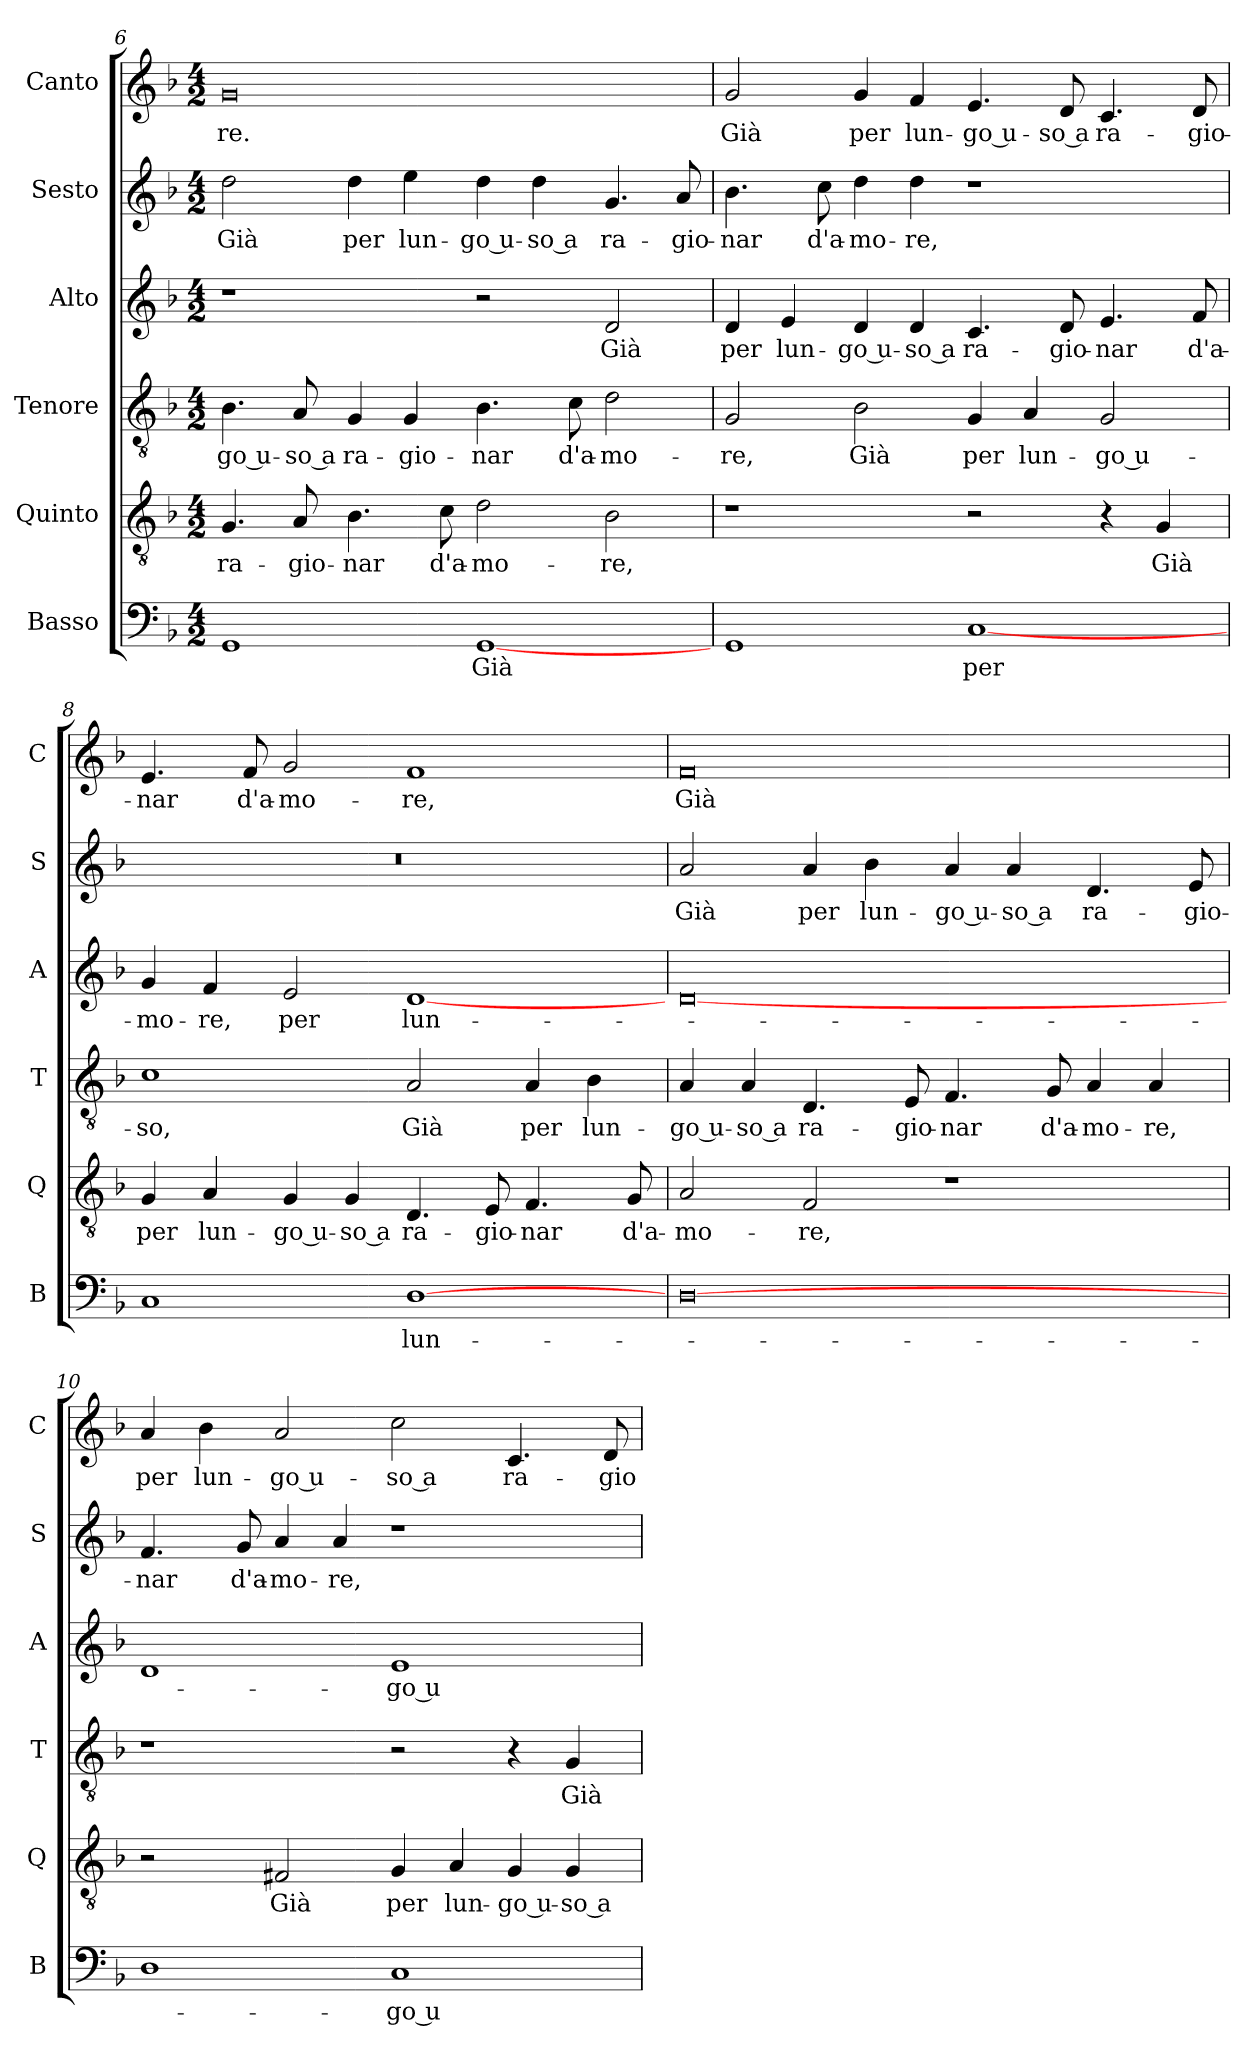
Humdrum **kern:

**kern	**text	**kern	**text	**kern	**text	**kern	**text	**kern	**text	**kern	**text
*part6	*part6	*part5	*part5	*part4	*part4	*part3	*part3	*part2	*part2	*part1	*part1
*staff6	*staff6	*staff5	*staff5	*staff4	*staff4	*staff3	*staff3	*staff2	*staff2	*staff1	*staff1
*I"Basso	*	*I"Quinto	*	*I"Tenore	*	*I"Alto	*	*I"Sesto	*	*I"Canto	*
*I'B	*	*I'Q	*	*I'T	*	*I'A	*	*I'S	*	*I'C	*
*clefF4	*	*clefGv2	*	*clefGv2	*	*clefG2	*	*clefG2	*	*clefG2	*
*k[b-]	*	*k[b-]	*	*k[b-]	*	*k[b-]	*	*k[b-]	*	*k[b-]	*
*d:	*	*d:	*	*d:	*	*d:	*	*d:	*	*d:	*
*M4/2	*	*M4/2	*	*M4/2	*	*M4/2	*	*M4/2	*	*M4/2	*
=6	=6	=6	=6	=6	=6	=6	=6	=6	=6	=6	=6
1GG	.	4.G	ra-	4.B-	-go u-	1r	.	2dd	Già	0g	-re.
.	.	8A	-gio-	8A	-so a	.	.	.	.	.	.
.	.	4.B-	-nar	4G	ra-	.	.	4dd	per	.	.
.	.	.	.	4G	-gio-	.	.	4ee	lun-	.	.
.	.	8c	d'a-	.	.	.	.	.	.	.	.
[1GG	Già	2d	-mo-	4.B-	-nar	2r	.	4dd	-go u-	.	.
.	.	.	.	.	.	.	.	4dd	-so a	.	.
.	.	.	.	8c	d'a-	.	.	.	.	.	.
.	.	2B-	-re,	2d	-mo-	2d	Già	4.g	ra-	.	.
.	.	.	.	.	.	.	.	8a	-gio-	.	.
=7	=7	=7	=7	=7	=7	=7	=7	=7	=7	=7	=7
1GG	.	1r	.	2G	-re,	4d	per	4.b-	-nar	2g	Già
.	.	.	.	.	.	4e	lun-	.	.	.	.
.	.	.	.	.	.	.	.	8cc	d'a-	.	.
.	.	.	.	2B-	Già	4d	-go u-	4dd	-mo-	4g	per
.	.	.	.	.	.	4d	-so a	4dd	-re,	4f	lun-
[1C	per	2r	.	4G	per	4.c	ra-	1r	.	4.e	-go u-
.	.	.	.	4A	lun-	.	.	.	.	.	.
.	.	.	.	.	.	8d	-gio-	.	.	8d	-so a
.	.	4r	.	2G	-go u-	4.e	-nar	.	.	4.c	ra-
.	.	4G	Già	.	.	.	.	.	.	.	.
.	.	.	.	.	.	8f	d'a-	.	.	8d	-gio-
=8	=8	=8	=8	=8	=8	=8	=8	=8	=8	=8	=8
1C	.	4G	per	1c	-so,	4g	-mo-	0r	.	4.e	-nar
.	.	4A	lun-	.	.	4f	-re,	.	.	.	.
.	.	.	.	.	.	.	.	.	.	8f	d'a-
.	.	4G	-go u-	.	.	2e	per	.	.	2g	-mo-
.	.	4G	-so a	.	.	.	.	.	.	.	.
[1D	lun-	4.D	ra-	2A	Già	[1d	lun-	.	.	1f	-re,
.	.	8E	-gio-	.	.	.	.	.	.	.	.
.	.	4.F	-nar	4A	per	.	.	.	.	.	.
.	.	.	.	4B-	lun-	.	.	.	.	.	.
.	.	8G	d'a-	.	.	.	.	.	.	.	.
=9	=9	=9	=9	=9	=9	=9	=9	=9	=9	=9	=9
[0D	.	2A	-mo-	4A	-go u-	[0d	.	2a	Già	0f	Già
.	.	.	.	4A	-so a	.	.	.	.	.	.
.	.	2F	-re,	4.D	ra-	.	.	4a	per	.	.
.	.	.	.	.	.	.	.	4b-	lun-	.	.
.	.	.	.	8E	-gio-	.	.	.	.	.	.
.	.	1r	.	4.F	-nar	.	.	4a	-go u-	.	.
.	.	.	.	.	.	.	.	4a	-so a	.	.
.	.	.	.	8G	d'a-	.	.	.	.	.	.
.	.	.	.	4A	-mo-	.	.	4.d	ra-	.	.
.	.	.	.	4A	-re,	.	.	.	.	.	.
.	.	.	.	.	.	.	.	8e	-gio-	.	.
=10	=10	=10	=10	=10	=10	=10	=10	=10	=10	=10	=10
1D	.	2r	.	1r	.	1d	.	4.f	-nar	4a	per
.	.	.	.	.	.	.	.	.	.	4b-	lun-
.	.	.	.	.	.	.	.	8g	d'a-	.	.
.	.	2F#X	Già	.	.	.	.	4a	-mo-	2a	-go u-
.	.	.	.	.	.	.	.	4a	-re,	.	.
1C	-go u-	4G	per	2r	.	1e	-go u-	1r	.	2cc	-so a
.	.	4A	lun-	.	.	.	.	.	.	.	.
.	.	4G	-go u-	4r	.	.	.	.	.	4.c	ra-
.	.	4G	-so a	4G	Già	.	.	.	.	.	.
.	.	.	.	.	.	.	.	.	.	8d	-gio-
=	=	=	=	=	=	=	=	=	=	=	=
*-	*-	*-	*-	*-	*-	*-	*-	*-	*-	*-	*-
